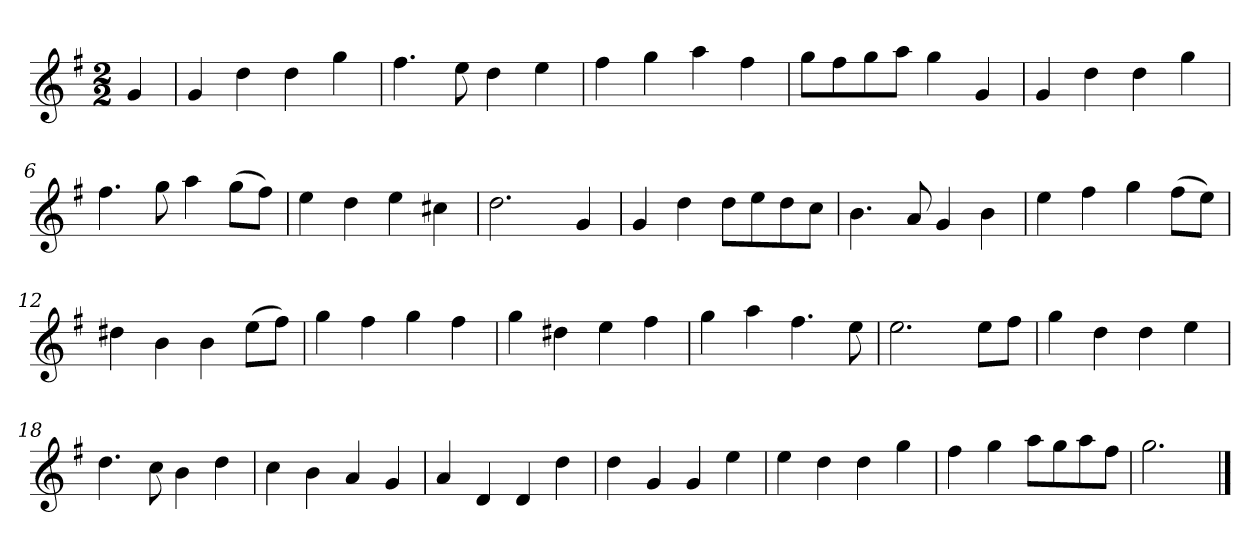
**kern
*part1
*staff1
*k[f#]
*M2/2
*MM120
=
4g
=1
4g
4dd
4dd
4gg
=2
4.ff#
8ee
4dd
4ee
=3
4ff#
4gg
4aa
4ff#
=4
8ggL
8ff#
8gg
8aaJ
4gg
4g
=5
4g
4dd
4dd
4gg
=6
4.ff#
8gg
4aa
(8ggL
8ff#J)
=7
4ee
4dd
4ee
4cc#X
=8
2.dd
4g
=9
4g
4dd
8ddL
8ee
8dd
8ccJ
=10
4.b
8a
4g
4b
=11
4ee
4ff#
4gg
(8ff#L
8eeJ)
=12
4dd#X
4b
4b
(8eeL
8ff#J)
=13
4gg
4ff#
4gg
4ff#
=14
4gg
4dd#X
4ee
4ff#
=15
4gg
4aa
4.ff#
8ee
=16
2.ee
8eeL
8ff#J
=17
4gg
4dd
4dd
4ee
=18
4.dd
8cc
4b
4dd
=19
4cc
4b
4a
4g
=20
4a
4d
4d
4dd
=21
4dd
4g
4g
4ee
=22
4ee
4dd
4dd
4gg
=23
4ff#
4gg
8aaL
8gg
8aa
8ff#J
=24
2.gg
==
*-
